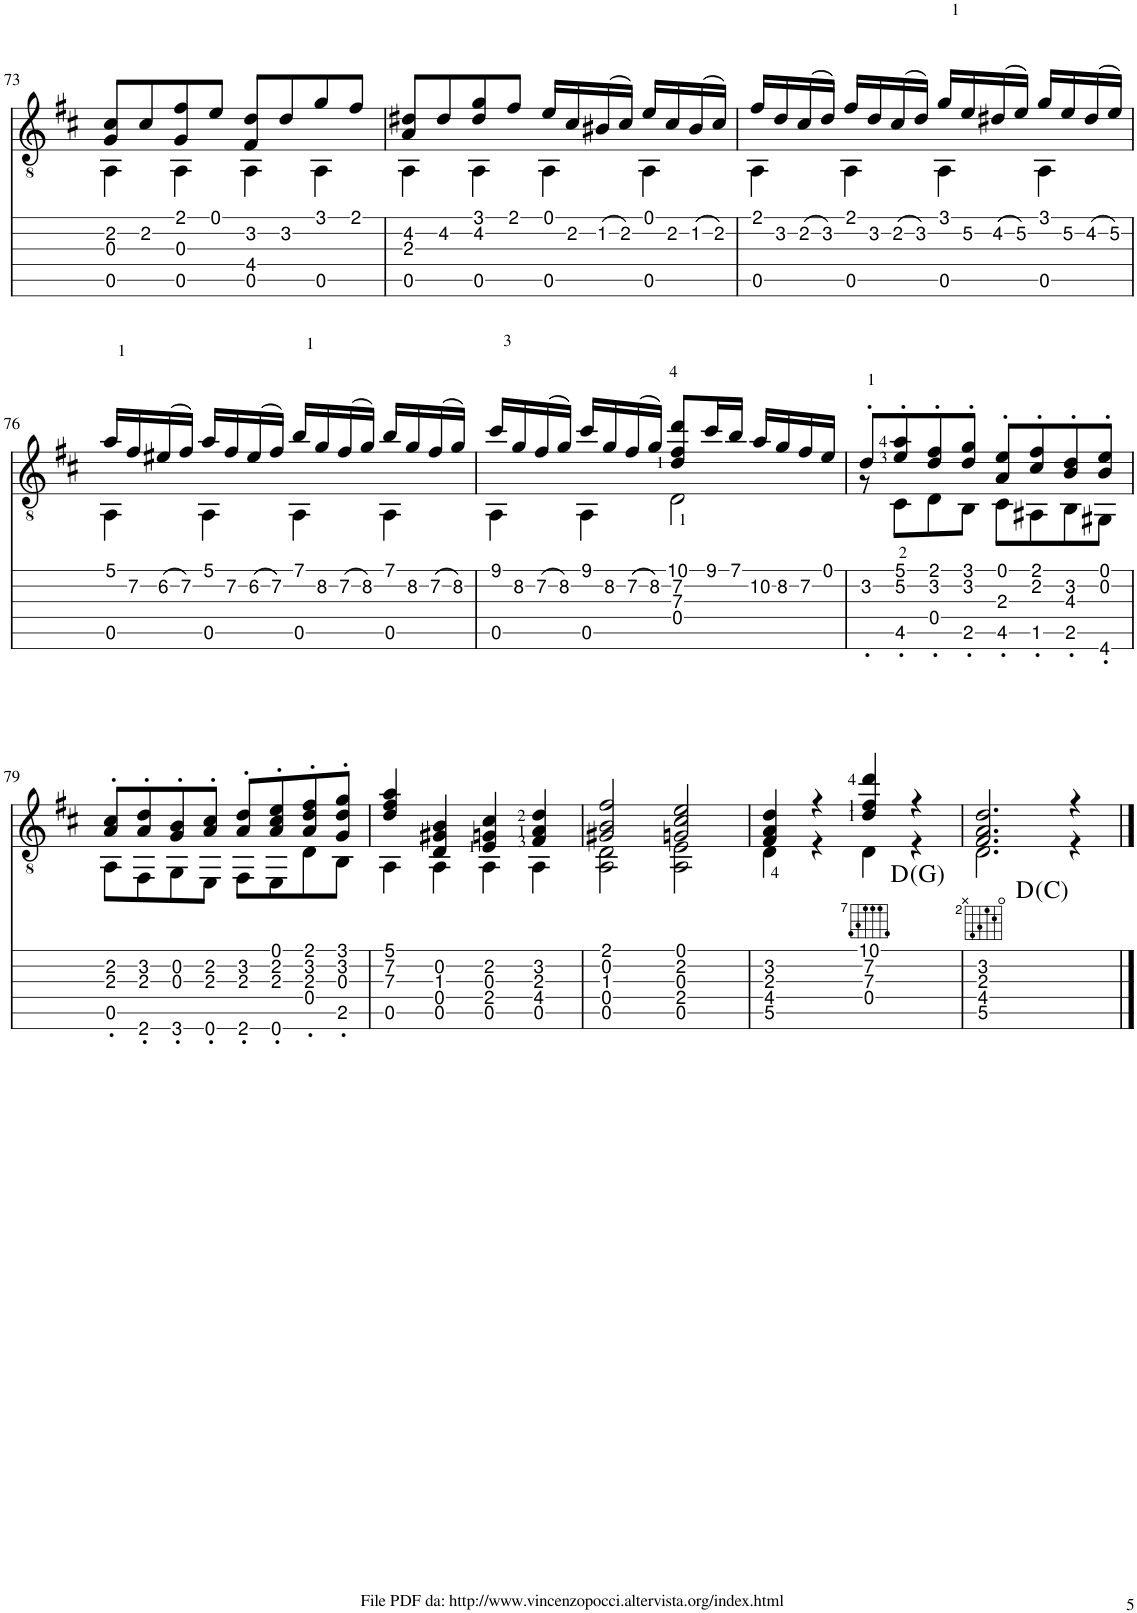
**kern	**kern	**harte
*part1	*part1	*part1
*staff2	*staff1	*
*I"Guitar	*	*
*I'Guit.	*	*
!!LO:PB:g=z
*	*clefGv2	*
*k[f#c#]	*k[f#c#]	*
*M4/4	*M4/4	*
=73	=73	=73
*^	*^	*
8G\ 8c#\L	4AA	8G/ 8c#/L	4AA\	.
8c#J	.	8c#/	.	.
8G\ 8f#\L	4AA	8G/ 8f#/	4AA\	.
8eJ	.	8e/J	.	.
8F#\ 8d\L	4AA	8F#/ 8d/L	4AA\	.
8dJ	.	8d/	.	.
8gL	4AA	8g/	4AA\	.
8f#J	.	8f#/J	.	.
=74	=74	=74	=74	=74
8A\ 8d#\L	4AA	8A/ 8d#X/L	4AA\	.
8d#J	.	8d#/	.	.
8d#\ 8g\L	4AA	8d#/ 8g/	4AA\	.
8f#J	.	8f#/J	.	.
16eLL	4AA	16e/LL	4AA\	.
16c#J	.	16c#/	.	.
16B#L	.	(16B#X/	.	.
16c#JJ	.	16c#/JJ)	.	.
16eLL	4AA	16e/LL	4AA\	.
16c#J	.	16c#/	.	.
16B#L	.	(16B#/	.	.
16c#JJ	.	16c#/JJ)	.	.
=75	=75	=75	=75	=75
16f#LL	4AA	16f#/LL	4AA\	.
16dJ	.	16d/	.	.
16c#L	.	(16c#/	.	.
16dJJ	.	16d/JJ)	.	.
16f#LL	4AA	16f#/LL	4AA\	.
16dJ	.	16d/	.	.
16c#L	.	(16c#/	.	.
16dJJ	.	16d/JJ)	.	.
16gLL	4AA	16g/LL	4AA\	.
16eJ	.	16e/	.	.
16d#L	.	(16d#X/	.	.
16eJJ	.	16e/JJ)	.	.
16gLL	4AA	16g/LL	4AA\	.
16eJ	.	16e/	.	.
16d#L	.	(16d#/	.	.
16eJJ	.	16e/JJ)	.	.
!!LO:LB:g=z	!!
=76	=76	=76	=76	=76
16aLL	4AA	16a/LL	4AA\	.
16f#J	.	16f#/	.	.
16e#L	.	(16e#X/	.	.
16f#JJ	.	16f#/JJ)	.	.
16aLL	4AA	16a/LL	4AA\	.
16f#J	.	16f#/	.	.
16e#L	.	(16e#/	.	.
16f#JJ	.	16f#/JJ)	.	.
16bLL	4AA	16b/LL	4AA\	.
16gJ	.	16g/	.	.
16f#L	.	(16f#/	.	.
16gJJ	.	16g/JJ)	.	.
16bLL	4AA	16b/LL	4AA\	.
16gJ	.	16g/	.	.
16f#L	.	(16f#/	.	.
16gJJ	.	16g/JJ)	.	.
=77	=77	=77	=77	=77
16cc#LL	4AA	16cc#/LL	4AA\	.
16gJ	.	16g/	.	.
16f#L	.	(16f#/	.	.
16gJJ	.	16g/JJ)	.	.
16cc#LL	4AA	16cc#/LL	4AA\	.
16gJ	.	16g/	.	.
16f#L	.	(16f#/	.	.
16gJJ	.	16g/JJ)	.	.
8d\ 8f#\ 8dd\L	2D	8d/ 8f#/ 8dd/L	2D\	.
16cc#L	.	16cc#/L	.	.
16bJJ	.	16b/JJ	.	.
16aLL	.	16a/LL	.	.
16gJ	.	16g/	.	.
16f#L	.	16f#/	.	.
16eJJ	.	16e/JJ	.	.
=78	=78	=78	=78	=78
8d'L	8r	8d'/L	8r	.
8e'\ 8a'\J	8C#	8e/' 8a/'	8C#<\L	.
8d'\ 8f#'\L	8DL	8d/' 8f#/'	8D\	.
8d'\ 8g'\J	8BBJ	8d/' 8g/'J	8BB\J	.
8A'\ 8e'\L	8C#L	8A/' 8e/'L	8C#\L	.
8c#'\ 8f#'\J	8AA#J	8c#/' 8f#/'	8AA#X\	.
8B'\ 8d'\L	8BBL	8B/' 8d/'	8BB\	.
8B'\ 8e'\J	8GG#J	8B/' 8e/'J	8GG#X\J	.
!!LO:LB:g=z	!!
=79	=79	=79	=79	=79
8A'\ 8c#'\L	8AAL	8A/' 8c#/'L	8AA\L	.
8A'\ 8d'\J	8FF#J	8A/' 8d/'	8FF#\	.
8G'\ 8B'\L	8GGL	8G/' 8B/'	8GG\	.
8A'\ 8c#'\J	8EEJ	8A/' 8c#/'J	8EE\J	.
8A'\ 8d'\L	8FF#L	8A/' 8d/'L	8FF#\L	.
8A'\ 8c#'\ 8e'\J	8EEJ	8A/' 8c#/' 8e/'	8EE\	.
8A'\ 8d'\ 8f#'\L	8DL	8A/' 8d/' 8f#/'	8D\	.
8G'\ 8d'\ 8g'\J	8BBJ	8G/' 8d/' 8g/'J	8BB\J	.
=80	=80	=80	=80	=80
4d 4f# 4a	4AA	4d/ 4f#/ 4a/	4AA\	.
4D 4G# 4B	4AA	4D/ 4G#X/ 4B/	4AA\	.
4E 4G 4c#	4AA	4E/ 4Gn/ 4c#/	4AA\	.
4F# 4A 4d	4AA	4F#/ 4A/ 4d/	4AA\	.
=81	=81	=81	=81	=81
2G# 2B 2f#	2AA 2D	2G#X/ 2B/ 2f#/	2AA\ 2D\	.
2G 2c# 2e	2AA 2E	2Gn/ 2c#/ 2e/	2AA\ 2E\	.
=82	=82	=82	=82	=82
4F# 4A 4d	4D	4F#/ 4A/ 4d/	4D\	.
4r	4r	4r	4r	.
4d 4f# 4dd	4D	4d/ 4f#/ 4dd/	4D\	D:maj
4r	4r	4r	4r	.
=83	=83	=83	=83	=83
2.F# 2.A 2.d	2.D	2.F#/ 2.A/ 2.d/	2.D\	D:maj
4r	4r	4r	4r	.
*v	*v	*	*	*
*	*v	*v	*
==	==	==
*-	*-	*-
